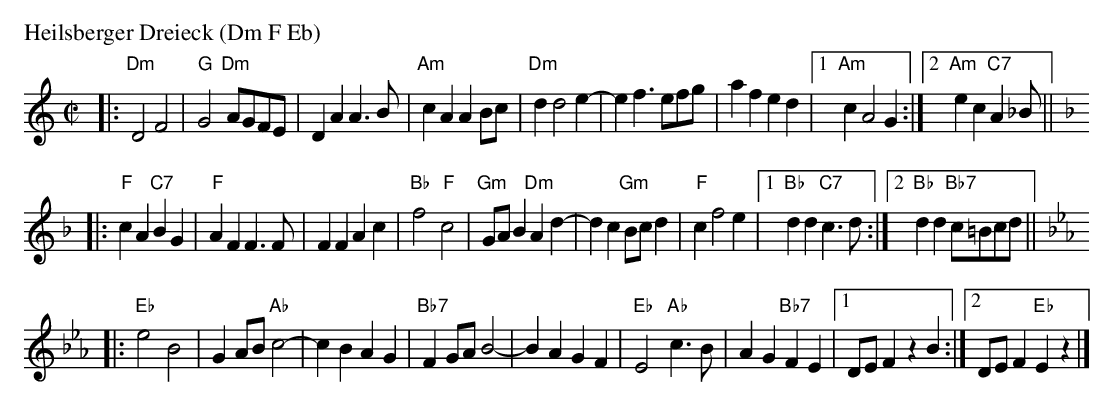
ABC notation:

X:1
M: C|
L: 1/8
P: Heilsberger Dreieck (Dm F Eb)
K: Ddor
|: "Dm"D4 F4 | "G"G4 "Dm"AGFE | D2A2 A3B | "Am"c2A2 A2Bc \
| "Dm"d2 d4 e2- | e2f3 efg | a2f2 e2d2 |1 "Am"c2 A4 G2 :|2 "Am"e2c2 "C7"A2_B ||
K:F
|: "F"c2A2 "C7"B2G2 | "F"A2F2 F3F | F2F2 A2c2 | "Bb"f4 "F"c4 \
| "Gm"GAB2 "Dm"A2d2- | d2c2 "Gm"Bcd2 | "F"c2 f4 e2 |1 "Bb"d2d2 "C7"c3d :|2 "Bb"d2d2 "Bb7"c=Bcd ||
K:Eb
|: "Eb"e4 B4 | G2AB "Ab"c4- | c2B2 A2G2 | "Bb7"F2GA B4- \
| B2A2 G2F2 | "Eb"E4 "Ab"c3B | A2G2 "Bb7"F2E2 |1 DEF2 z2B2 :|2 DEF2 "Eb"E2z2 |]
